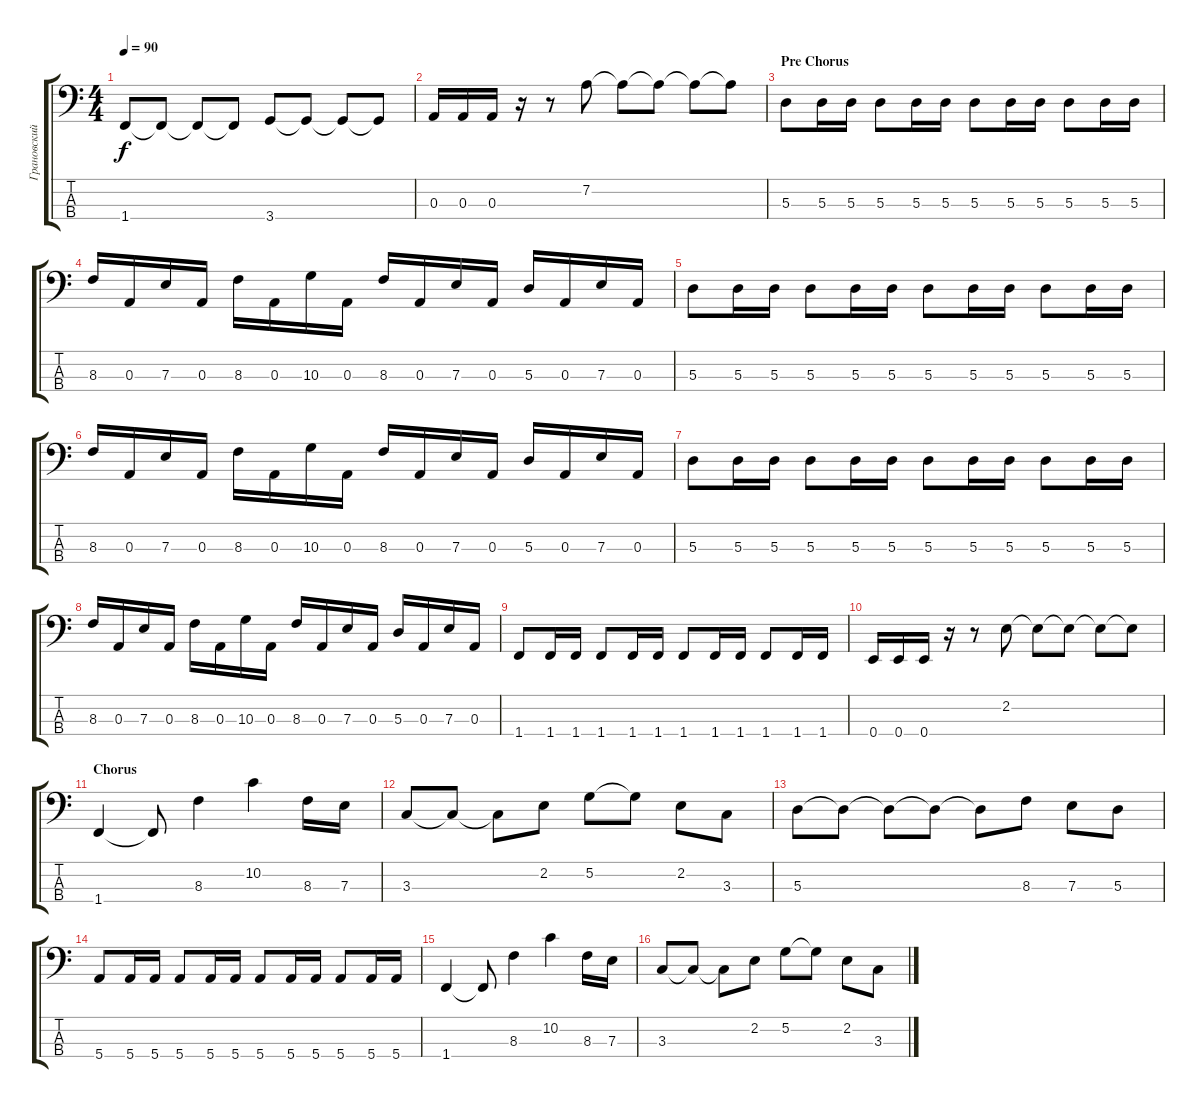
\track ("Грановский (Bass)" "Грановский") {instrument electricbassfinger}
\staff {score tabs}
\tuning (G2 D2 A1 E1) {hide}
\ts (4 4)
\tempo 90
\clef f4
\ks c
1.4.8{dy f} 1.4{t}.8 1.4{t}.8 1.4{t}.8 3.4.8 3.4{t}.8 3.4{t}.8 3.4{t}.8 |
0.3.16 0.3.16 0.3.16 r.16 r.8 7.2.8 7.2{t}.8 7.2{t}.8 7.2{t}.8 7.2{t}.8 |
\section ("" "Pre Chorus")
5.3.8 5.3.16 5.3.16 5.3.8 5.3.16 5.3.16 5.3.8 5.3.16 5.3.16 5.3.8 5.3.16 5.3.16 |
8.3.16 0.3.16 7.3.16 0.3.16 8.3.16 0.3.16 10.3.16 0.3.16 8.3.16 0.3.16 7.3.16 0.3.16 5.3.16 0.3.16 7.3.16 0.3.16 |
5.3.8 5.3.16 5.3.16 5.3.8 5.3.16 5.3.16 5.3.8 5.3.16 5.3.16 5.3.8 5.3.16 5.3.16 |
8.3.16 0.3.16 7.3.16 0.3.16 8.3.16 0.3.16 10.3.16 0.3.16 8.3.16 0.3.16 7.3.16 0.3.16 5.3.16 0.3.16 7.3.16 0.3.16 |
5.3.8 5.3.16 5.3.16 5.3.8 5.3.16 5.3.16 5.3.8 5.3.16 5.3.16 5.3.8 5.3.16 5.3.16 |
8.3.16 0.3.16 7.3.16 0.3.16 8.3.16 0.3.16 10.3.16 0.3.16 8.3.16 0.3.16 7.3.16 0.3.16 5.3.16 0.3.16 7.3.16 0.3.16 |
1.4.8 1.4.16 1.4.16 1.4.8 1.4.16 1.4.16 1.4.8 1.4.16 1.4.16 1.4.8 1.4.16 1.4.16 |
0.4.16 0.4.16 0.4.16 r.16 r.8 2.2.8 2.2{t}.8 2.2{t}.8 2.2{t}.8 2.2{t}.8 |
\section ("" "Chorus")
1.4.4 1.4{t}.8 8.3.4 10.2.4 8.3.16 7.3.16 |
3.3.8 3.3{t}.8 3.3{t}.8 2.2.8 5.2.8 5.2{t}.8 2.2.8 3.3.8 |
5.3.8 5.3{t}.8 5.3{t}.8 5.3{t}.8 5.3{t}.8 8.3.8 7.3.8 5.3.8 |
5.4.8 5.4.16 5.4.16 5.4.8 5.4.16 5.4.16 5.4.8 5.4.16 5.4.16 5.4.8 5.4.16 5.4.16 |
1.4.4 1.4{t}.8 8.3.4 10.2.4 8.3.16 7.3.16 |
3.3.8 3.3{t}.8 3.3{t}.8 2.2.8 5.2.8 5.2{t}.8 2.2.8 3.3.8
